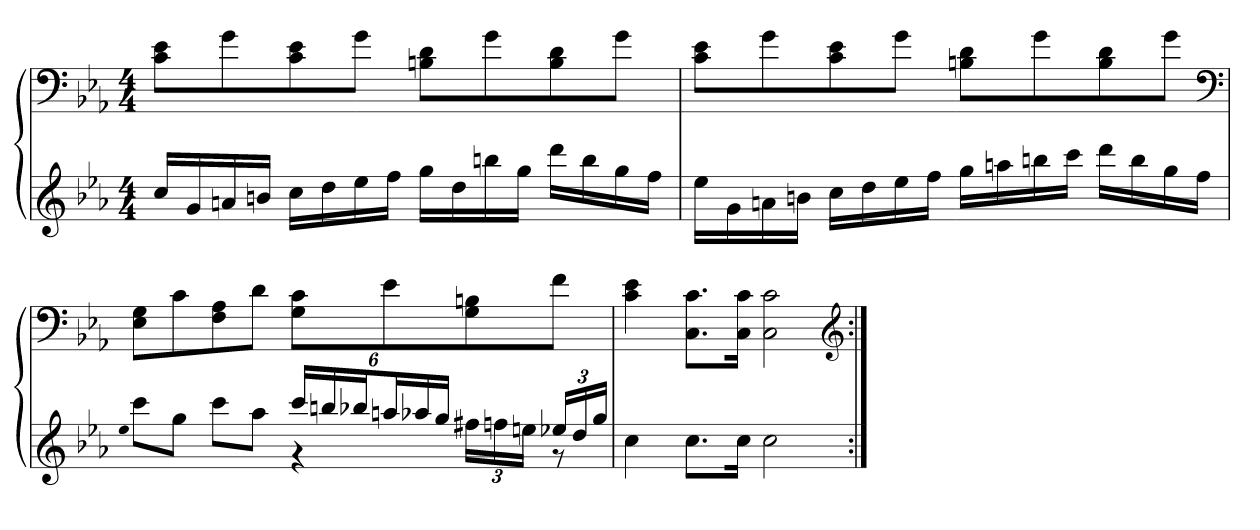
**kern	**kern
*part1	*part1
*staff2	*staff1
*clefG2	*clefF4
*k[b-e-a-]	*k[b-e-a-]
*c:	*c:
*M4/4	*M4/4
=	=
16ccLL	8c 8e-L
16g	.
16an	8g
16bnJJ	.
16ccLL	8c 8e-
16dd	.
16ee-	8gJ
16ffJJ	.
16ggLL	8Bn 8dL
16dd	.
16bbn	8g
16ggJJ	.
16dddLL	8B 8d
16bb	.
16gg	8gJ
16ffJJ	.
=	=
16ee-LL	8c 8e-L
16g	.
16an	8g
16bnJJ	.
16ccLL	8c 8e-
16dd	.
16ee-	8gJ
16ffJJ	.
16ggLL	8Bn 8dL
16aan	.
16bbn	8g
16cccJJ	.
16dddLL	8B 8d
16bb	.
16gg	8gJ
16ffJJ	.
*	*clefF4
=	=
qee-	.
*^	*
8cccL	2ryy	8E- 8GL
8ggJ	.	8c
8cccL	.	8F 8A-
8aa-J	.	8dJ
24cccLL	4r	8G 8cL
24bbn	.	.
24bb-XJ	.	.
24aanL	.	8e-
24aa-X	.	.
24ggJJ	.	.
24ff#XLL	8ryy	8G 8Bn
24ffn	.	.
24eenJJ	.	.
24ee-XLL	8r	8fJ
24dd	.	.
24ggJJ	.	.
*v	*v	*
=	=
4cc	4c 4e-
8.ccL	8.C 8.cL
16ccJk	16C 16cJk
2cc	2C 2c
*	*clefG2
=:|!	=:|!
*-	*-
